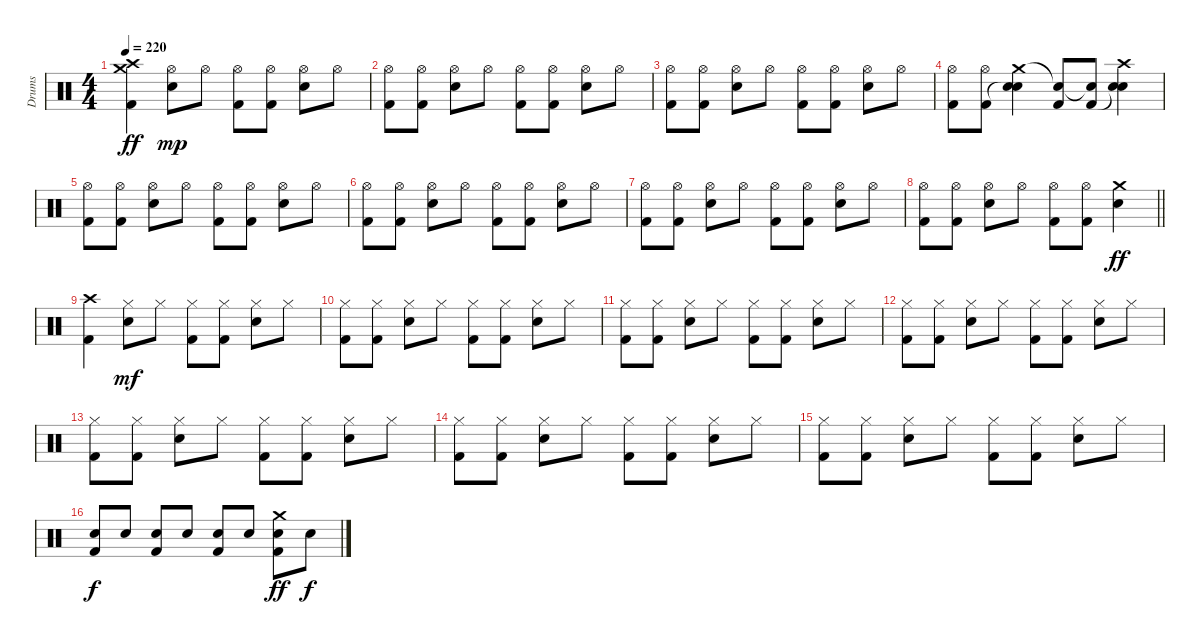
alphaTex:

\track ("Drums" "Drums") {instrument percussion}
\staff {score}
\articulation defaults
\ts (4 4)
\tempo 220
\clef neutral
\ks c
("Crash high (hit)" "Crash medium (hit)" "Kick (hit) 2").4{dy ff} ("Hi-Hat (open)" "Electric Snare (hit)").8{dy mp} "Hi-Hat (open)".8 ("Hi-Hat (open)" "Kick (hit) 2").8 ("Hi-Hat (open)" "Kick (hit) 2").8 ("Hi-Hat (open)" "Electric Snare (hit)").8 "Hi-Hat (open)".8 |
("Hi-Hat (open)" "Kick (hit) 2").8 ("Hi-Hat (open)" "Kick (hit) 2").8 ("Hi-Hat (open)" "Electric Snare (hit)").8 "Hi-Hat (open)".8 ("Hi-Hat (open)" "Kick (hit) 2").8 ("Hi-Hat (open)" "Kick (hit) 2").8 ("Hi-Hat (open)" "Electric Snare (hit)").8 "Hi-Hat (open)".8 |
("Hi-Hat (open)" "Kick (hit) 2").8 ("Hi-Hat (open)" "Kick (hit) 2").8 ("Hi-Hat (open)" "Electric Snare (hit)").8 "Hi-Hat (open)".8 ("Hi-Hat (open)" "Kick (hit) 2").8 ("Hi-Hat (open)" "Kick (hit) 2").8 ("Hi-Hat (open)" "Electric Snare (hit)").8 "Hi-Hat (open)".8 |
("Hi-Hat (open)" "Kick (hit) 2").8 ("Hi-Hat (open)" "Kick (hit) 2").8 ("Crash medium (hit)" "Snare (hit)"{t} "Electric Snare (hit)").4 ("Snare (hit)"{t} "Kick (hit) 2").8 ("Snare (hit)"{t} "Kick (hit) 2").8 ("Crash high (hit)" "Snare (hit)"{t} "Electric Snare (hit)").4 |
("Hi-Hat (open)" "Kick (hit) 2").8 ("Hi-Hat (open)" "Kick (hit) 2").8 ("Hi-Hat (open)" "Electric Snare (hit)").8 "Hi-Hat (open)".8 ("Hi-Hat (open)" "Kick (hit) 2").8 ("Hi-Hat (open)" "Kick (hit) 2").8 ("Hi-Hat (open)" "Electric Snare (hit)").8 "Hi-Hat (open)".8 |
("Hi-Hat (open)" "Kick (hit) 2").8 ("Hi-Hat (open)" "Kick (hit) 2").8 ("Hi-Hat (open)" "Electric Snare (hit)").8 "Hi-Hat (open)".8 ("Hi-Hat (open)" "Kick (hit) 2").8 ("Hi-Hat (open)" "Kick (hit) 2").8 ("Hi-Hat (open)" "Electric Snare (hit)").8 "Hi-Hat (open)".8 |
("Hi-Hat (open)" "Kick (hit) 2").8 ("Hi-Hat (open)" "Kick (hit) 2").8 ("Hi-Hat (open)" "Electric Snare (hit)").8 "Hi-Hat (open)".8 ("Hi-Hat (open)" "Kick (hit) 2").8 ("Hi-Hat (open)" "Kick (hit) 2").8 ("Hi-Hat (open)" "Electric Snare (hit)").8 "Hi-Hat (open)".8 |
\barLineRight lightlight
("Hi-Hat (open)" "Kick (hit) 2").8 ("Hi-Hat (open)" "Kick (hit) 2").8 ("Hi-Hat (open)" "Electric Snare (hit)").8 "Hi-Hat (open)".8 ("Hi-Hat (open)" "Kick (hit) 2").8 ("Hi-Hat (open)" "Kick (hit) 2").8 ("Crash medium (hit)" "Electric Snare (hit)").4{dy ff} |
("Crash high (hit)" "Kick (hit) 2").4 ("Hi-Hat (closed)" "Electric Snare (hit)").8{dy mf} "Hi-Hat (closed)".8 ("Hi-Hat (closed)" "Kick (hit) 2").8 ("Hi-Hat (closed)" "Kick (hit) 2").8 ("Hi-Hat (closed)" "Electric Snare (hit)").8 "Hi-Hat (closed)".8 |
("Hi-Hat (closed)" "Kick (hit) 2").8 ("Hi-Hat (closed)" "Kick (hit) 2").8 ("Hi-Hat (closed)" "Electric Snare (hit)").8 "Hi-Hat (closed)".8 ("Hi-Hat (closed)" "Kick (hit) 2").8 ("Hi-Hat (closed)" "Kick (hit) 2").8 ("Hi-Hat (closed)" "Electric Snare (hit)").8 "Hi-Hat (closed)".8 |
("Hi-Hat (closed)" "Kick (hit) 2").8 ("Hi-Hat (closed)" "Kick (hit) 2").8 ("Hi-Hat (closed)" "Electric Snare (hit)").8 "Hi-Hat (closed)".8 ("Hi-Hat (closed)" "Kick (hit) 2").8 ("Hi-Hat (closed)" "Kick (hit) 2").8 ("Hi-Hat (closed)" "Electric Snare (hit)").8 "Hi-Hat (closed)".8 |
("Hi-Hat (closed)" "Kick (hit) 2").8 ("Hi-Hat (closed)" "Kick (hit) 2").8 ("Hi-Hat (closed)" "Electric Snare (hit)").8 "Hi-Hat (closed)".8 ("Hi-Hat (closed)" "Kick (hit) 2").8 ("Hi-Hat (closed)" "Kick (hit) 2").8 ("Hi-Hat (closed)" "Electric Snare (hit)").8 "Hi-Hat (closed)".8 |
("Hi-Hat (closed)" "Kick (hit) 2").8 ("Hi-Hat (closed)" "Kick (hit) 2").8 ("Hi-Hat (closed)" "Electric Snare (hit)").8 "Hi-Hat (closed)".8 ("Hi-Hat (closed)" "Kick (hit) 2").8 ("Hi-Hat (closed)" "Kick (hit) 2").8 ("Hi-Hat (closed)" "Electric Snare (hit)").8 "Hi-Hat (closed)".8 |
("Hi-Hat (closed)" "Kick (hit) 2").8 ("Hi-Hat (closed)" "Kick (hit) 2").8 ("Hi-Hat (closed)" "Electric Snare (hit)").8 "Hi-Hat (closed)".8 ("Hi-Hat (closed)" "Kick (hit) 2").8 ("Hi-Hat (closed)" "Kick (hit) 2").8 ("Hi-Hat (closed)" "Electric Snare (hit)").8 "Hi-Hat (closed)".8 |
("Hi-Hat (closed)" "Kick (hit) 2").8 ("Hi-Hat (closed)" "Kick (hit) 2").8 ("Hi-Hat (closed)" "Electric Snare (hit)").8 "Hi-Hat (closed)".8 ("Hi-Hat (closed)" "Kick (hit) 2").8 ("Hi-Hat (closed)" "Kick (hit) 2").8 ("Hi-Hat (closed)" "Electric Snare (hit)").8 "Hi-Hat (closed)".8 |
("Electric Snare (hit)" "Kick (hit) 2").8{dy f} "Electric Snare (hit)".8 ("Electric Snare (hit)" "Kick (hit) 2").8 "Electric Snare (hit)".8 ("Electric Snare (hit)" "Kick (hit) 2").8 "Electric Snare (hit)".8 ("Crash medium (hit)" "Electric Snare (hit)" "Kick (hit) 2").8{dy ff} "Electric Snare (hit)".8{dy f}
